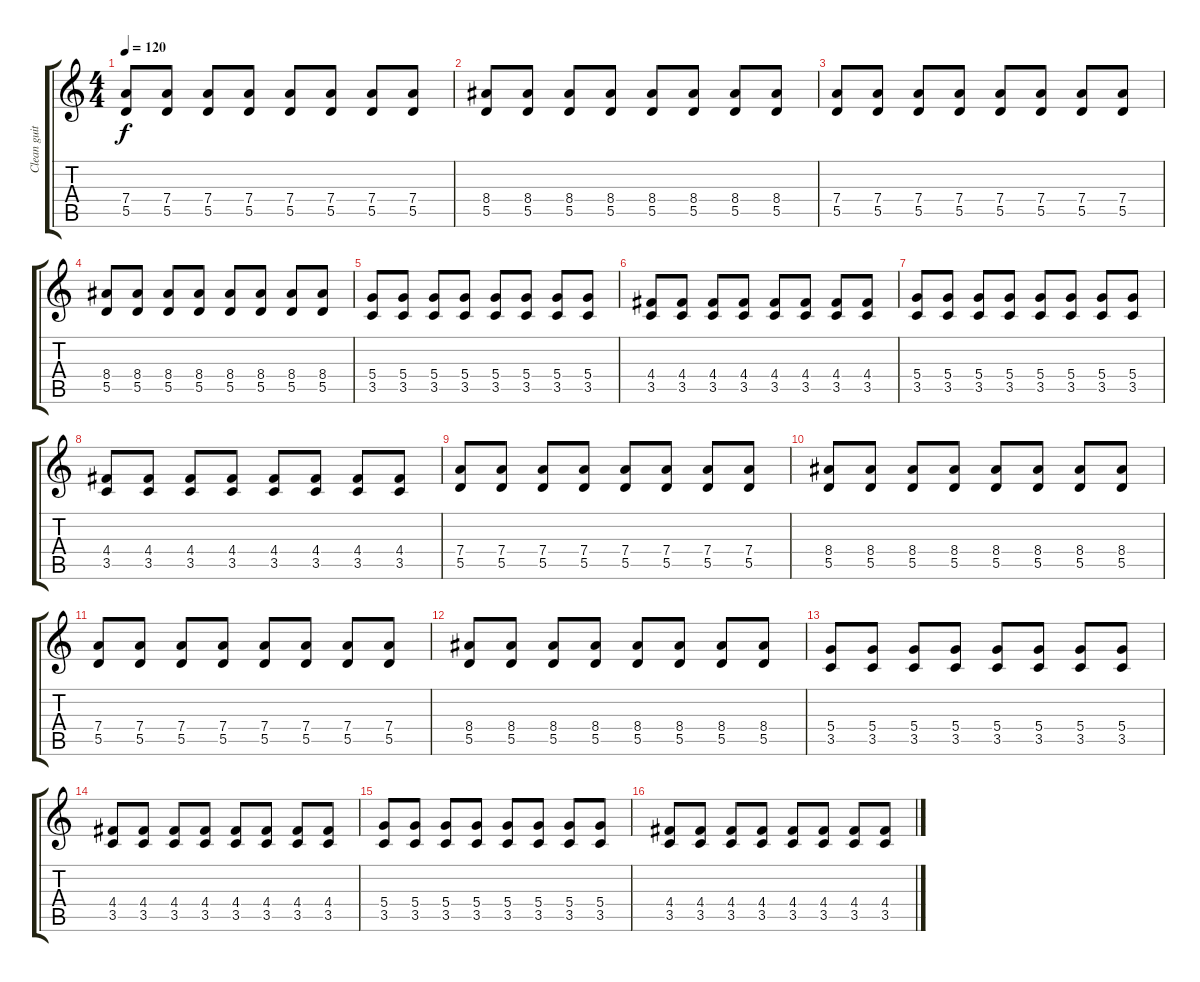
\track ("Clean guitar" "Clean guit") {instrument electricguitarclean}
\staff {score tabs}
\tuning (E4 B3 G3 D3 A2 E2) {hide}
\ts (4 4)
\tempo 120
\clef g2
\ks c
(7.4 5.5).8{dy f instrument electricguitarclean} (7.4 5.5).8 (7.4 5.5).8 (7.4 5.5).8 (7.4 5.5).8 (7.4 5.5).8 (7.4 5.5).8 (7.4 5.5).8 |
(8.4 5.5).8 (8.4 5.5).8 (8.4 5.5).8 (8.4 5.5).8 (8.4 5.5).8 (8.4 5.5).8 (8.4 5.5).8 (8.4 5.5).8 |
(7.4 5.5).8 (7.4 5.5).8 (7.4 5.5).8 (7.4 5.5).8 (7.4 5.5).8 (7.4 5.5).8 (7.4 5.5).8 (7.4 5.5).8 |
(8.4 5.5).8 (8.4 5.5).8 (8.4 5.5).8 (8.4 5.5).8 (8.4 5.5).8 (8.4 5.5).8 (8.4 5.5).8 (8.4 5.5).8 |
(5.4 3.5).8 (5.4 3.5).8 (5.4 3.5).8 (5.4 3.5).8 (5.4 3.5).8 (5.4 3.5).8 (5.4 3.5).8 (5.4 3.5).8 |
(4.4 3.5).8 (4.4 3.5).8 (4.4 3.5).8 (4.4 3.5).8 (4.4 3.5).8 (4.4 3.5).8 (4.4 3.5).8 (4.4 3.5).8 |
(5.4 3.5).8 (5.4 3.5).8 (5.4 3.5).8 (5.4 3.5).8 (5.4 3.5).8 (5.4 3.5).8 (5.4 3.5).8 (5.4 3.5).8 |
(4.4 3.5).8 (4.4 3.5).8 (4.4 3.5).8 (4.4 3.5).8 (4.4 3.5).8 (4.4 3.5).8 (4.4 3.5).8 (4.4 3.5).8 |
(7.4 5.5).8 (7.4 5.5).8 (7.4 5.5).8 (7.4 5.5).8 (7.4 5.5).8 (7.4 5.5).8 (7.4 5.5).8 (7.4 5.5).8 |
(8.4 5.5).8 (8.4 5.5).8 (8.4 5.5).8 (8.4 5.5).8 (8.4 5.5).8 (8.4 5.5).8 (8.4 5.5).8 (8.4 5.5).8 |
(7.4 5.5).8 (7.4 5.5).8 (7.4 5.5).8 (7.4 5.5).8 (7.4 5.5).8 (7.4 5.5).8 (7.4 5.5).8 (7.4 5.5).8 |
(8.4 5.5).8 (8.4 5.5).8 (8.4 5.5).8 (8.4 5.5).8 (8.4 5.5).8 (8.4 5.5).8 (8.4 5.5).8 (8.4 5.5).8 |
(5.4 3.5).8 (5.4 3.5).8 (5.4 3.5).8 (5.4 3.5).8 (5.4 3.5).8 (5.4 3.5).8 (5.4 3.5).8 (5.4 3.5).8 |
(4.4 3.5).8 (4.4 3.5).8 (4.4 3.5).8 (4.4 3.5).8 (4.4 3.5).8 (4.4 3.5).8 (4.4 3.5).8 (4.4 3.5).8 |
(5.4 3.5).8 (5.4 3.5).8 (5.4 3.5).8 (5.4 3.5).8 (5.4 3.5).8 (5.4 3.5).8 (5.4 3.5).8 (5.4 3.5).8 |
(4.4 3.5).8 (4.4 3.5).8 (4.4 3.5).8 (4.4 3.5).8 (4.4 3.5).8 (4.4 3.5).8 (4.4 3.5).8 (4.4 3.5).8
